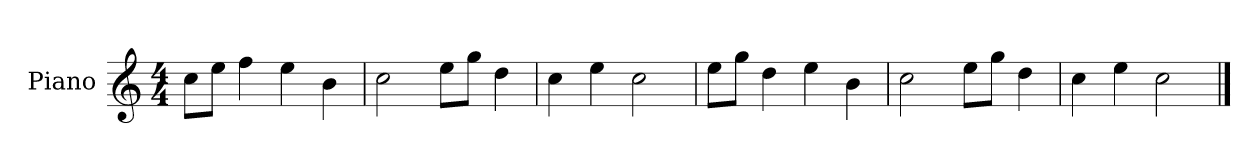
**kern
*part1
*staff1
*I"Piano
*I'P-no
*clefG2
*k[]
*M4/4
*MM90
=1
8cc\L
8ee\J
4ff\
4ee\
4b\
=2
2cc\
8ee\L
8gg\J
4dd\
=3
4cc\
4ee\
2cc\
=4
8ee\L
8gg\J
4dd\
4ee\
4b\
=5
2cc\
8ee\L
8gg\J
4dd\
=6
4cc\
4ee\
2cc\
==
*-
